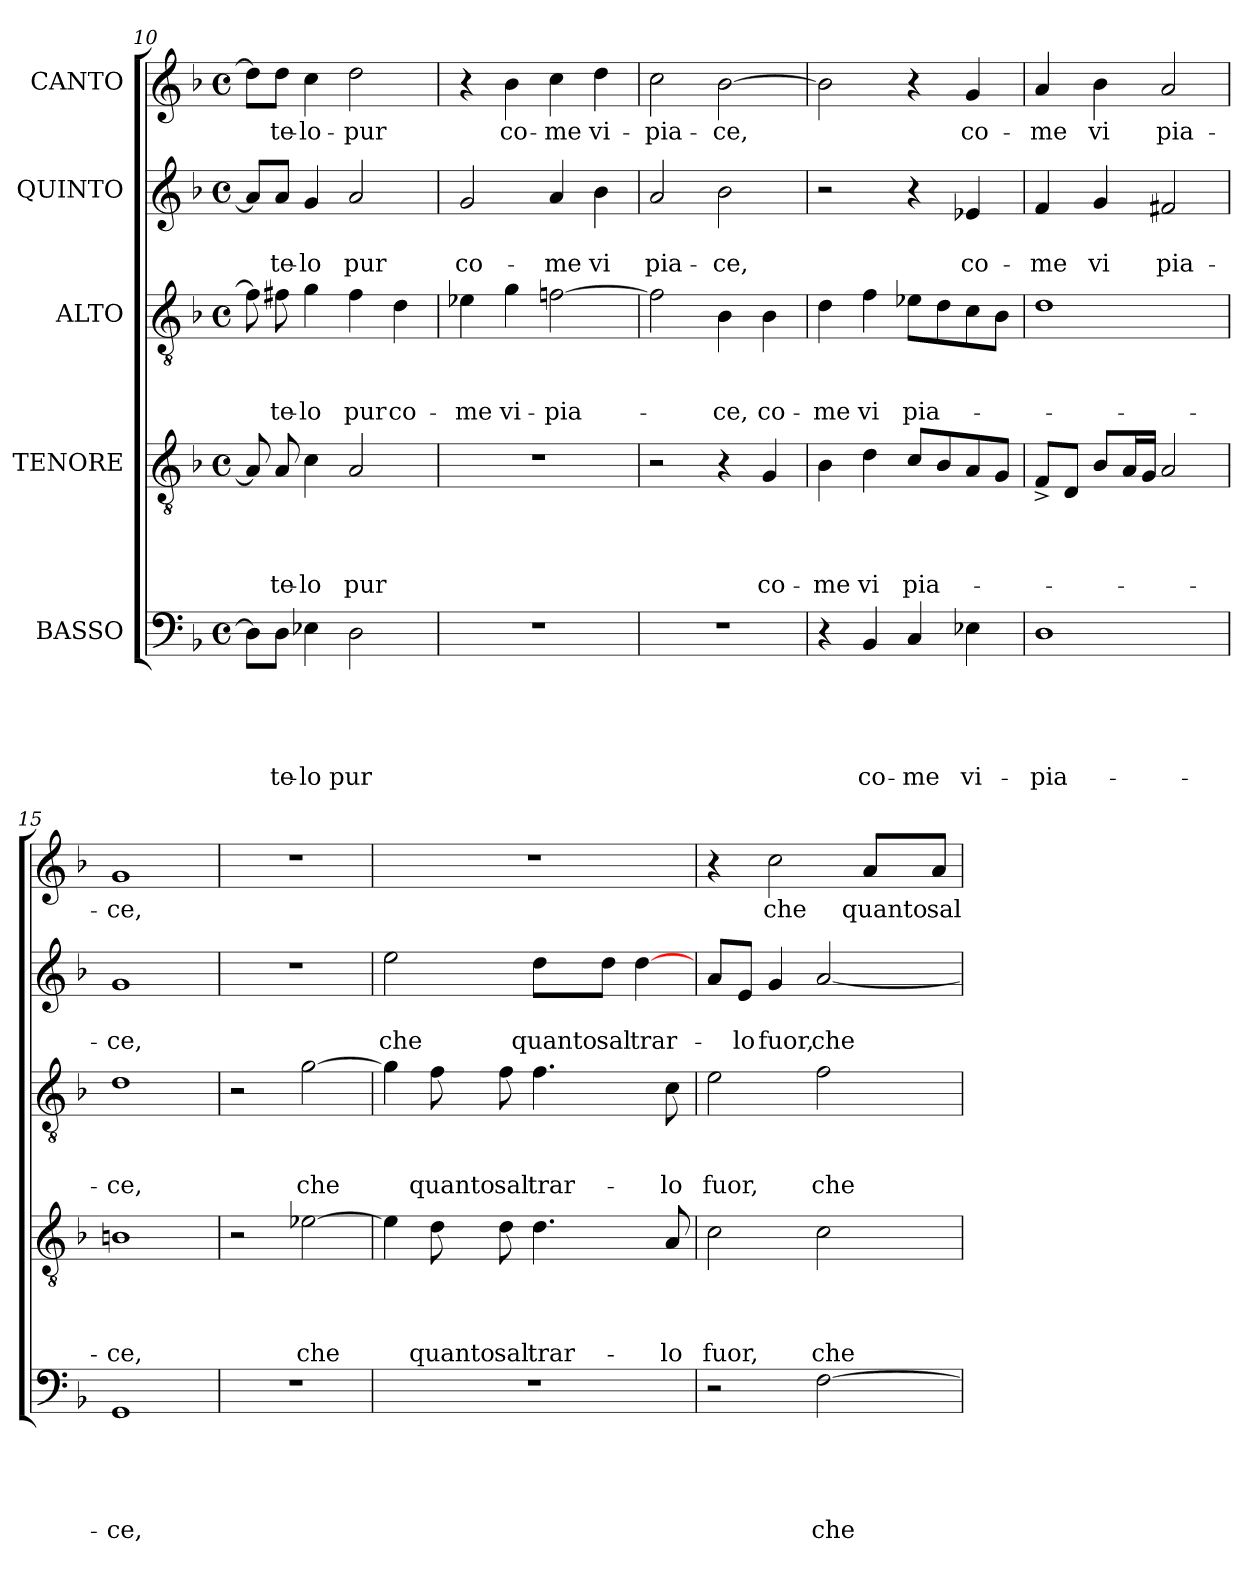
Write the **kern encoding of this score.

**kern	**text	**text	**text	**text	**text	**kern	**text	**text	**text	**text	**kern	**text	**text	**text	**kern	**text	**text	**kern	**text
*part5	*part5	*part5	*part5	*part5	*part5	*part4	*part4	*part4	*part4	*part4	*part3	*part3	*part3	*part3	*part2	*part2	*part2	*part1	*part1
*staff5	*staff5	*staff5	*staff5	*staff5	*staff5	*staff4	*staff4	*staff4	*staff4	*staff4	*staff3	*staff3	*staff3	*staff3	*staff2	*staff2	*staff2	*staff1	*staff1
*I"BASSO	*	*	*	*	*	*I"TENORE	*	*	*	*	*I"ALTO	*	*	*	*I"QUINTO	*	*	*I"CANTO	*
*clefF4	*	*	*	*	*	*clefGv2	*	*	*	*	*clefGv2	*	*	*	*clefG2	*	*	*clefG2	*
*k[b-]	*	*	*	*	*	*k[b-]	*	*	*	*	*k[b-]	*	*	*	*k[b-]	*	*	*k[b-]	*
*F:	*	*	*	*	*	*F:	*	*	*	*	*F:	*	*	*	*F:	*	*	*F:	*
*M4/4	*	*	*	*	*	*M4/4	*	*	*	*	*M4/4	*	*	*	*M4/4	*	*	*M4/4	*
*met(c)	*	*	*	*	*	*met(c)	*	*	*	*	*met(c)	*	*	*	*met(c)	*	*	*met(c)	*
=10	=10	=10	=10	=10	=10	=10	=10	=10	=10	=10	=10	=10	=10	=10	=10	=10	=10	=10	=10
8D\L]	.	.	.	.	.	8A/]	.	.	.	.	8f#i\]	.	.	.	8a/L]	.	.	8dd\L]	.
!	!	!	!	!	!LO:LY:b	!	!	!	!	!LO:LY:b	!	!	!	!LO:LY:b	!	!	!LO:LY:b	!	!LO:LY:b
8D\J	.	.	.	.	-te-	8A/	.	.	.	-te-	8f#\	.	.	-te-	8a/J	.	-te-	8dd\J	-te-
!	!	!	!	!	!LO:LY:b	!	!	!	!	!LO:LY:b	!	!	!	!LO:LY:b	!	!	!LO:LY:b	!	!LO:LY:b
4E-X\	.	.	.	.	-lo	4c\	.	.	.	-lo	4g\	.	.	-lo	4g/	.	-lo	4cc\	-lo-
!	!	!	!	!	!LO:LY:b	!	!	!	!	!LO:LY:b	!	!	!	!LO:LY:b	!	!	!LO:LY:b	!	!LO:LY:b
2D\	.	.	.	.	pur	2A/	.	.	.	pur	4f#i\	.	.	pur	2a/	.	pur	2dd\	-pur
!	!	!	!	!	!	!	!	!	!	!	!	!	!	!LO:LY:b	!	!	!	!	!
.	.	.	.	.	.	.	.	.	.	.	4d\	.	.	co-	.	.	.	.	.
=11	=11	=11	=11	=11	=11	=11	=11	=11	=11	=11	=11	=11	=11	=11	=11	=11	=11	=11	=11
!	!	!	!	!	!	!	!	!	!	!	!	!	!	!LO:LY:b	!	!	!LO:LY:b	!	!
1r	.	.	.	.	.	1r	.	.	.	.	4e-X\	.	.	-me	2g/	.	co-	4r	.
!	!	!	!	!	!	!	!	!	!	!	!	!	!	!LO:LY:b	!	!	!	!	!LO:LY:b
.	.	.	.	.	.	.	.	.	.	.	4g\	.	.	vi-	.	.	.	4b-\	co-
!	!	!	!	!	!	!	!	!	!	!	!	!	!	!LO:LY:b	!	!	!LO:LY:b	!	!LO:LY:b
.	.	.	.	.	.	.	.	.	.	.	[>2fni\	.	.	-pia-	4a/	.	-me	4cc\	-me
!	!	!	!	!	!	!	!	!	!	!	!	!	!	!	!	!	!LO:LY:b	!	!LO:LY:b
.	.	.	.	.	.	.	.	.	.	.	.	.	.	.	4b-\	.	vi	4dd\	vi-
!!LO:PB:g=z
=12	=12	=12	=12	=12	=12	=12	=12	=12	=12	=12	=12	=12	=12	=12	=12	=12	=12	=12	=12
!	!	!	!	!	!	!	!	!	!	!	!	!	!	!	!	!	!LO:LY:b	!	!LO:LY:b
1r	.	.	.	.	.	2r	.	.	.	.	2f\]	.	.	.	2a/	.	pia-	2cc\	-pia-
!	!	!	!	!	!	!	!	!	!	!	!	!	!	!LO:LY:b	!	!	!LO:LY:b	!	!LO:LY:b
.	.	.	.	.	.	4r	.	.	.	.	4B-\	.	.	-ce,	2b-\	.	-ce,	[>2b-\	-ce,
!	!	!	!	!	!	!	!	!	!	!LO:LY:b	!	!	!	!LO:LY:b	!	!	!	!	!
.	.	.	.	.	.	4G/	.	.	.	co-	4B-\	.	.	co-	.	.	.	.	.
=13	=13	=13	=13	=13	=13	=13	=13	=13	=13	=13	=13	=13	=13	=13	=13	=13	=13	=13	=13
!	!	!	!	!	!	!	!	!	!	!LO:LY:b	!	!	!	!LO:LY:b	!	!	!	!	!
4r	.	.	.	.	.	4B-\	.	.	.	-me	4d\	.	.	-me	2r	.	.	2b-\]	.
!	!	!	!	!	!LO:LY:b	!	!	!	!	!LO:LY:b	!	!	!	!LO:LY:b	!	!	!	!	!
4BB-/	.	.	.	.	co-	4d\	.	.	.	vi	4f\	.	.	vi	.	.	.	.	.
!	!	!	!	!	!LO:LY:b	!	!	!	!	!LO:LY:b	!	!	!	!LO:LY:b	!	!	!	!	!
4C/	.	.	.	.	-me	8c/L	.	.	.	pia-	8e-X\L	.	.	pia-	4r	.	.	4r	.
.	.	.	.	.	.	8B-/	.	.	.	.	8d\	.	.	.	.	.	.	.	.
!	!	!	!	!	!LO:LY:b	!	!	!	!	!	!	!	!	!	!	!	!LO:LY:b	!	!LO:LY:b
4E-X\	.	.	.	.	vi-	8A/	.	.	.	.	8c\	.	.	.	4e-X/	.	co-	4g/	co-
.	.	.	.	.	.	8G/J	.	.	.	.	8B-\J	.	.	.	.	.	.	.	.
=14	=14	=14	=14	=14	=14	=14	=14	=14	=14	=14	=14	=14	=14	=14	=14	=14	=14	=14	=14
!	!	!	!	!	!LO:LY:b	!	!	!	!	!	!	!	!	!	!	!	!LO:LY:b	!	!LO:LY:b
1D	.	.	.	.	-pia-	8F^</L	.	.	.	.	1d	.	.	.	4f/	.	-me	4a/	-me
.	.	.	.	.	.	8D/J	.	.	.	.	.	.	.	.	.	.	.	.	.
!	!	!	!	!	!	!	!	!	!	!	!	!	!	!	!	!	!LO:LY:b	!	!LO:LY:b
.	.	.	.	.	.	8B-/L	.	.	.	.	.	.	.	.	4g/	.	vi	4b-\	vi
.	.	.	.	.	.	16A/L	.	.	.	.	.	.	.	.	.	.	.	.	.
.	.	.	.	.	.	16G/JJ	.	.	.	.	.	.	.	.	.	.	.	.	.
!	!	!	!	!	!	!	!	!	!	!	!	!	!	!	!	!	!LO:LY:b	!	!LO:LY:b
.	.	.	.	.	.	2A/	.	.	.	.	.	.	.	.	2f#X/	.	pia-	2a/	pia-
=15	=15	=15	=15	=15	=15	=15	=15	=15	=15	=15	=15	=15	=15	=15	=15	=15	=15	=15	=15
!	!	!	!	!	!LO:LY:b	!	!	!	!	!LO:LY:b	!	!	!	!LO:LY:b	!	!	!LO:LY:b	!	!LO:LY:b
1GG	.	.	.	.	-ce,	1Bn	.	.	.	-ce,	1d	.	.	-ce,	1g	.	-ce,	1g	-ce,
=16	=16	=16	=16	=16	=16	=16	=16	=16	=16	=16	=16	=16	=16	=16	=16	=16	=16	=16	=16
1r	.	.	.	.	.	2r	.	.	.	.	2r	.	.	.	1r	.	.	1r	.
!	!	!	!	!	!	!	!	!	!	!LO:LY:b	!	!	!	!LO:LY:b	!	!	!	!	!
.	.	.	.	.	.	[>2e-X\	.	.	.	che	[>2g\	.	.	che	.	.	.	.	.
=17	=17	=17	=17	=17	=17	=17	=17	=17	=17	=17	=17	=17	=17	=17	=17	=17	=17	=17	=17
!	!	!	!	!	!	!	!	!	!	!	!	!	!	!	!	!	!LO:LY:b	!	!
1r	.	.	.	.	.	4e-\]	.	.	.	.	4g\]	.	.	.	2ee\	.	che	1r	.
!	!	!	!	!	!	!	!	!	!	!LO:LY:b	!	!	!	!LO:LY:b	!	!	!	!	!
.	.	.	.	.	.	8d\	.	.	.	quan­to	8f\	.	.	quan­to	.	.	.	.	.
!	!	!	!	!	!	!	!	!	!	!LO:LY:b	!	!	!	!LO:LY:b	!	!	!	!	!
.	.	.	.	.	.	8d\	.	.	.	sal	8f\	.	.	sal	.	.	.	.	.
!	!	!	!	!	!	!	!	!	!	!LO:LY:b	!	!	!	!LO:LY:b	!	!	!LO:LY:b	!	!
.	.	.	.	.	.	4.d\	.	.	.	trar-	4.f\	.	.	trar-	8dd\L	.	quan­to	.	.
!	!	!	!	!	!	!	!	!	!	!	!	!	!	!	!	!	!LO:LY:b	!	!
.	.	.	.	.	.	.	.	.	.	.	.	.	.	.	8dd\J	.	sal	.	.
!	!	!	!	!	!	!	!	!	!	!	!	!	!	!	!	!	!LO:LY:b	!	!
.	.	.	.	.	.	.	.	.	.	.	.	.	.	.	[<4dd\	.	trar-	.	.
!	!	!	!	!	!	!	!	!	!	!LO:LY:b	!	!	!	!LO:LY:b	!	!	!	!	!
.	.	.	.	.	.	8A/	.	.	.	-lo	8c\	.	.	-lo	.	.	.	.	.
!!LO:LB:g=z
=18	=18	=18	=18	=18	=18	=18	=18	=18	=18	=18	=18	=18	=18	=18	=18	=18	=18	=18	=18
!	!	!	!	!	!	!	!	!	!	!LO:LY:b	!	!	!	!LO:LY:b	!	!	!	!	!
2r	.	.	.	.	.	2c\	.	.	.	fuor,	2e\	.	.	fuor,	8a/L	.	.	4r	.
!	!	!	!	!	!	!	!	!	!	!	!	!	!	!	!	!	!LO:LY:b	!	!
.	.	.	.	.	.	.	.	.	.	.	.	.	.	.	8e/J	.	-lo	.	.
!	!	!	!	!	!	!	!	!	!	!	!	!	!	!	!	!	!LO:LY:b	!	!LO:LY:b
.	.	.	.	.	.	.	.	.	.	.	.	.	.	.	4g/	.	fuor,	2cc\	che
!	!	!	!	!	!LO:LY:b	!	!	!	!	!LO:LY:b	!	!	!	!LO:LY:b	!	!	!LO:LY:b	!	!
[>2F\	.	.	.	.	che	2c\	.	.	.	che	2f\	.	.	che	[<2a/	.	che	.	.
!	!	!	!	!	!	!	!	!	!	!	!	!	!	!	!	!	!	!	!LO:LY:b
.	.	.	.	.	.	.	.	.	.	.	.	.	.	.	.	.	.	8a/L	quan­to
!	!	!	!	!	!	!	!	!	!	!	!	!	!	!	!	!	!	!	!LO:LY:b
.	.	.	.	.	.	.	.	.	.	.	.	.	.	.	.	.	.	8a/J	sal
=	=	=	=	=	=	=	=	=	=	=	=	=	=	=	=	=	=	=	=
*-	*-	*-	*-	*-	*-	*-	*-	*-	*-	*-	*-	*-	*-	*-	*-	*-	*-	*-	*-
